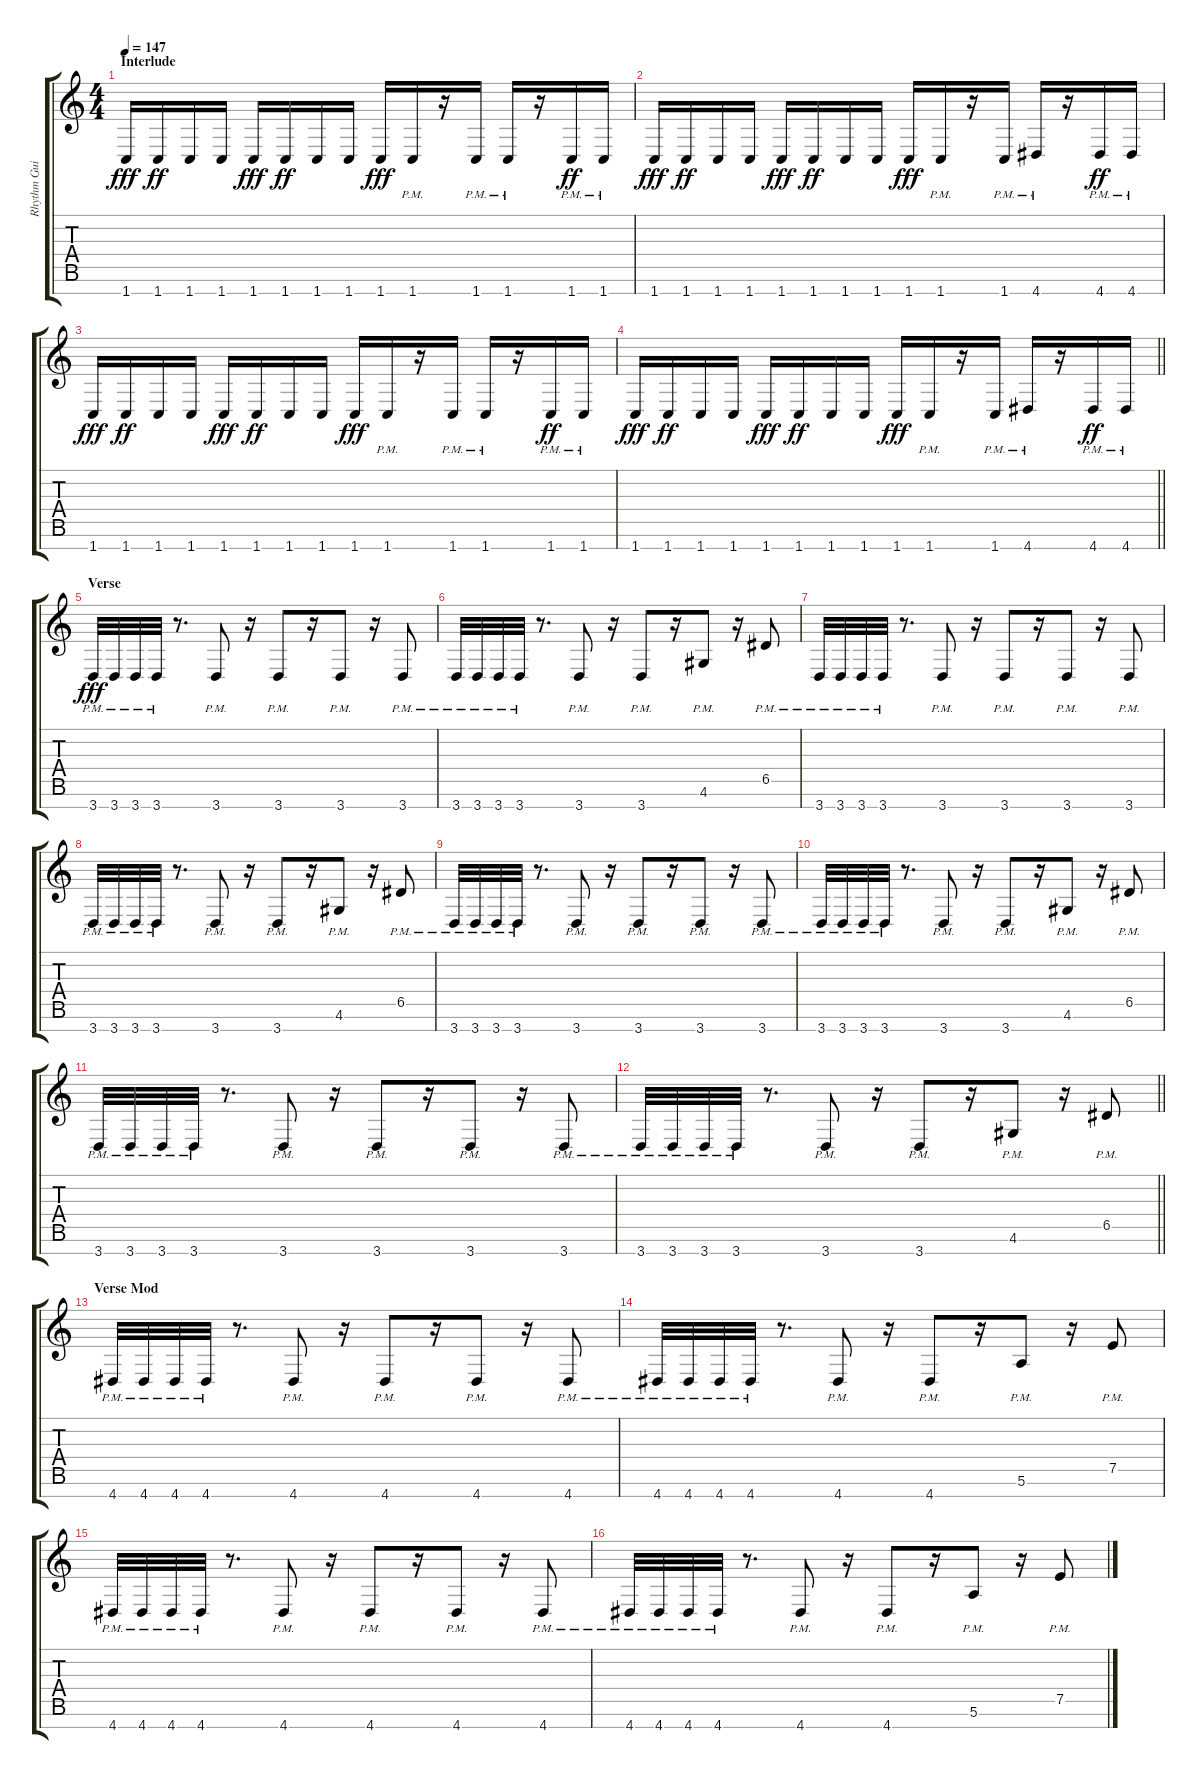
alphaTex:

\track ("Rhythm Guitar 2" "Rhythm Gui") {instrument overdrivenguitar}
\staff {score tabs}
\tuning (E4 B3 G3 D3 A2 E2 B1) {hide}
\ts (4 4)
\section ("" "Interlude")
\tempo 147
\clef g2
\ks c
1.7.16{dy fff} 1.7.16{dy ff} 1.7.16 1.7.16 1.7.16{dy fff} 1.7.16{dy ff} 1.7.16 1.7.16 1.7.16{dy fff} 1.7{pm}.16 r.16 1.7{pm}.16 1.7{pm}.16 r.16 1.7{pm}.16{dy ff} 1.7{pm}.16 |
1.7.16{dy fff} 1.7.16{dy ff} 1.7.16 1.7.16 1.7.16{dy fff} 1.7.16{dy ff} 1.7.16 1.7.16 1.7.16{dy fff} 1.7{pm}.16 r.16 1.7{pm}.16 4.7{pm}.16 r.16 4.7{pm}.16{dy ff} 4.7{pm}.16 |
1.7.16{dy fff} 1.7.16{dy ff} 1.7.16 1.7.16 1.7.16{dy fff} 1.7.16{dy ff} 1.7.16 1.7.16 1.7.16{dy fff} 1.7{pm}.16 r.16 1.7{pm}.16 1.7{pm}.16 r.16 1.7{pm}.16{dy ff} 1.7{pm}.16 |
\barLineRight lightlight
1.7.16{dy fff} 1.7.16{dy ff} 1.7.16 1.7.16 1.7.16{dy fff} 1.7.16{dy ff} 1.7.16 1.7.16 1.7.16{dy fff} 1.7{pm}.16 r.16 1.7{pm}.16 4.7{pm}.16 r.16 4.7{pm}.16{dy ff} 4.7{pm}.16 |
\section ("" "Verse")
3.7{pm}.32{dy fff} 3.7{pm}.32 3.7{pm}.32 3.7{pm}.32 r.8{d} 3.7{pm}.8 r.16 3.7{pm}.8 r.16 3.7{pm}.8 r.16 3.7{pm}.8 |
3.7{pm}.32 3.7{pm}.32 3.7{pm}.32 3.7{pm}.32 r.8{d} 3.7{pm}.8 r.16 3.7{pm}.8 r.16 4.6{pm}.8 r.16 6.5{pm}.8 |
3.7{pm}.32 3.7{pm}.32 3.7{pm}.32 3.7{pm}.32 r.8{d} 3.7{pm}.8 r.16 3.7{pm}.8 r.16 3.7{pm}.8 r.16 3.7{pm}.8 |
3.7{pm}.32 3.7{pm}.32 3.7{pm}.32 3.7{pm}.32 r.8{d} 3.7{pm}.8 r.16 3.7{pm}.8 r.16 4.6{pm}.8 r.16 6.5{pm}.8 |
3.7{pm}.32 3.7{pm}.32 3.7{pm}.32 3.7{pm}.32 r.8{d} 3.7{pm}.8 r.16 3.7{pm}.8 r.16 3.7{pm}.8 r.16 3.7{pm}.8 |
3.7{pm}.32 3.7{pm}.32 3.7{pm}.32 3.7{pm}.32 r.8{d} 3.7{pm}.8 r.16 3.7{pm}.8 r.16 4.6{pm}.8 r.16 6.5{pm}.8 |
3.7{pm}.32 3.7{pm}.32 3.7{pm}.32 3.7{pm}.32 r.8{d} 3.7{pm}.8 r.16 3.7{pm}.8 r.16 3.7{pm}.8 r.16 3.7{pm}.8 |
\barLineRight lightlight
3.7{pm}.32 3.7{pm}.32 3.7{pm}.32 3.7{pm}.32 r.8{d} 3.7{pm}.8 r.16 3.7{pm}.8 r.16 4.6{pm}.8 r.16 6.5{pm}.8 |
\section ("" "Verse Mod")
4.7{pm}.32 4.7{pm}.32 4.7{pm}.32 4.7{pm}.32 r.8{d} 4.7{pm}.8 r.16 4.7{pm}.8 r.16 4.7{pm}.8 r.16 4.7{pm}.8 |
4.7{pm}.32 4.7{pm}.32 4.7{pm}.32 4.7{pm}.32 r.8{d} 4.7{pm}.8 r.16 4.7{pm}.8 r.16 5.6{pm}.8 r.16 7.5{pm}.8 |
4.7{pm}.32 4.7{pm}.32 4.7{pm}.32 4.7{pm}.32 r.8{d} 4.7{pm}.8 r.16 4.7{pm}.8 r.16 4.7{pm}.8 r.16 4.7{pm}.8 |
4.7{pm}.32 4.7{pm}.32 4.7{pm}.32 4.7{pm}.32 r.8{d} 4.7{pm}.8 r.16 4.7{pm}.8 r.16 5.6{pm}.8 r.16 7.5{pm}.8
